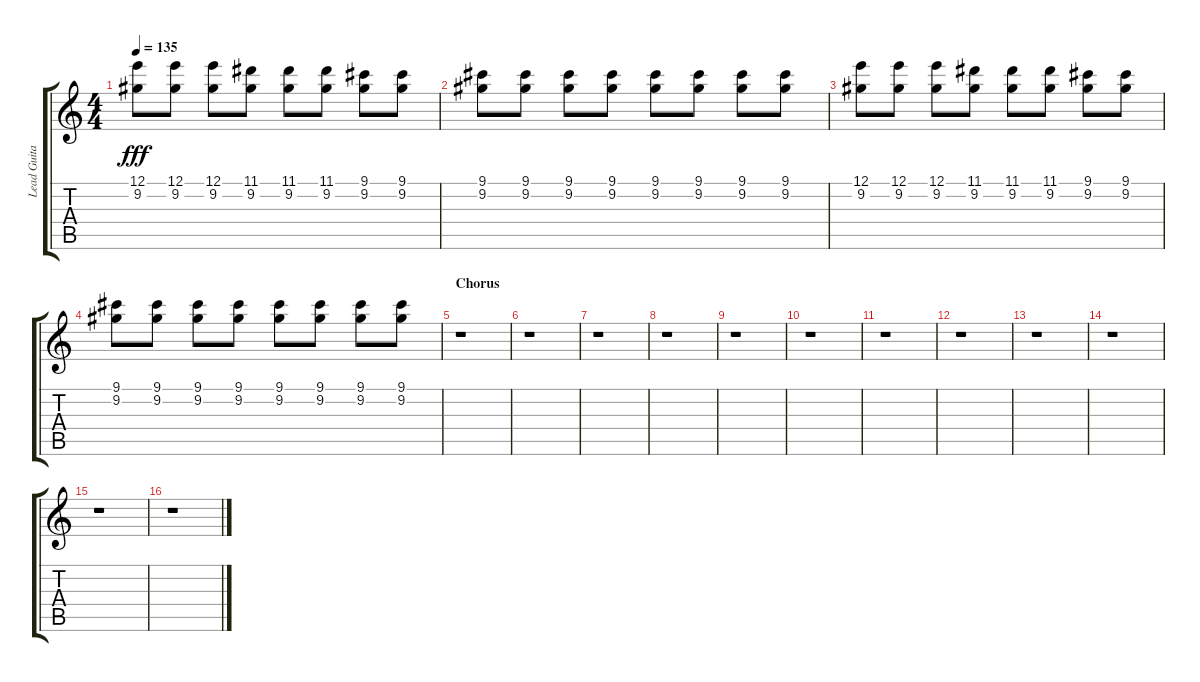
\track ("Lead Guitar" "Lead Guita") {instrument acousticguitarsteel}
\staff {score tabs}
\tuning (E4 B3 G3 D3 A2 E2) {hide}
\ts (4 4)
\tempo 135
\clef g2
\ks c
(12.1 9.2).8{dy fff} (12.1 9.2).8 (12.1 9.2).8 (11.1 9.2).8 (11.1 9.2).8 (11.1 9.2).8 (9.1 9.2).8 (9.1 9.2).8 |
(9.1 9.2).8 (9.1 9.2).8 (9.1 9.2).8 (9.1 9.2).8 (9.1 9.2).8 (9.1 9.2).8 (9.1 9.2).8 (9.1 9.2).8 |
(12.1 9.2).8 (12.1 9.2).8 (12.1 9.2).8 (11.1 9.2).8 (11.1 9.2).8 (11.1 9.2).8 (9.1 9.2).8 (9.1 9.2).8 |
(9.1 9.2).8 (9.1 9.2).8 (9.1 9.2).8 (9.1 9.2).8 (9.1 9.2).8 (9.1 9.2).8 (9.1 9.2).8 (9.1 9.2).8 |
\section ("" "Chorus")
r.1 |
r.1 |
r.1 |
r.1 |
r.1 |
r.1 |
r.1 |
r.1 |
r.1 |
r.1 |
r.1 |
r.1
